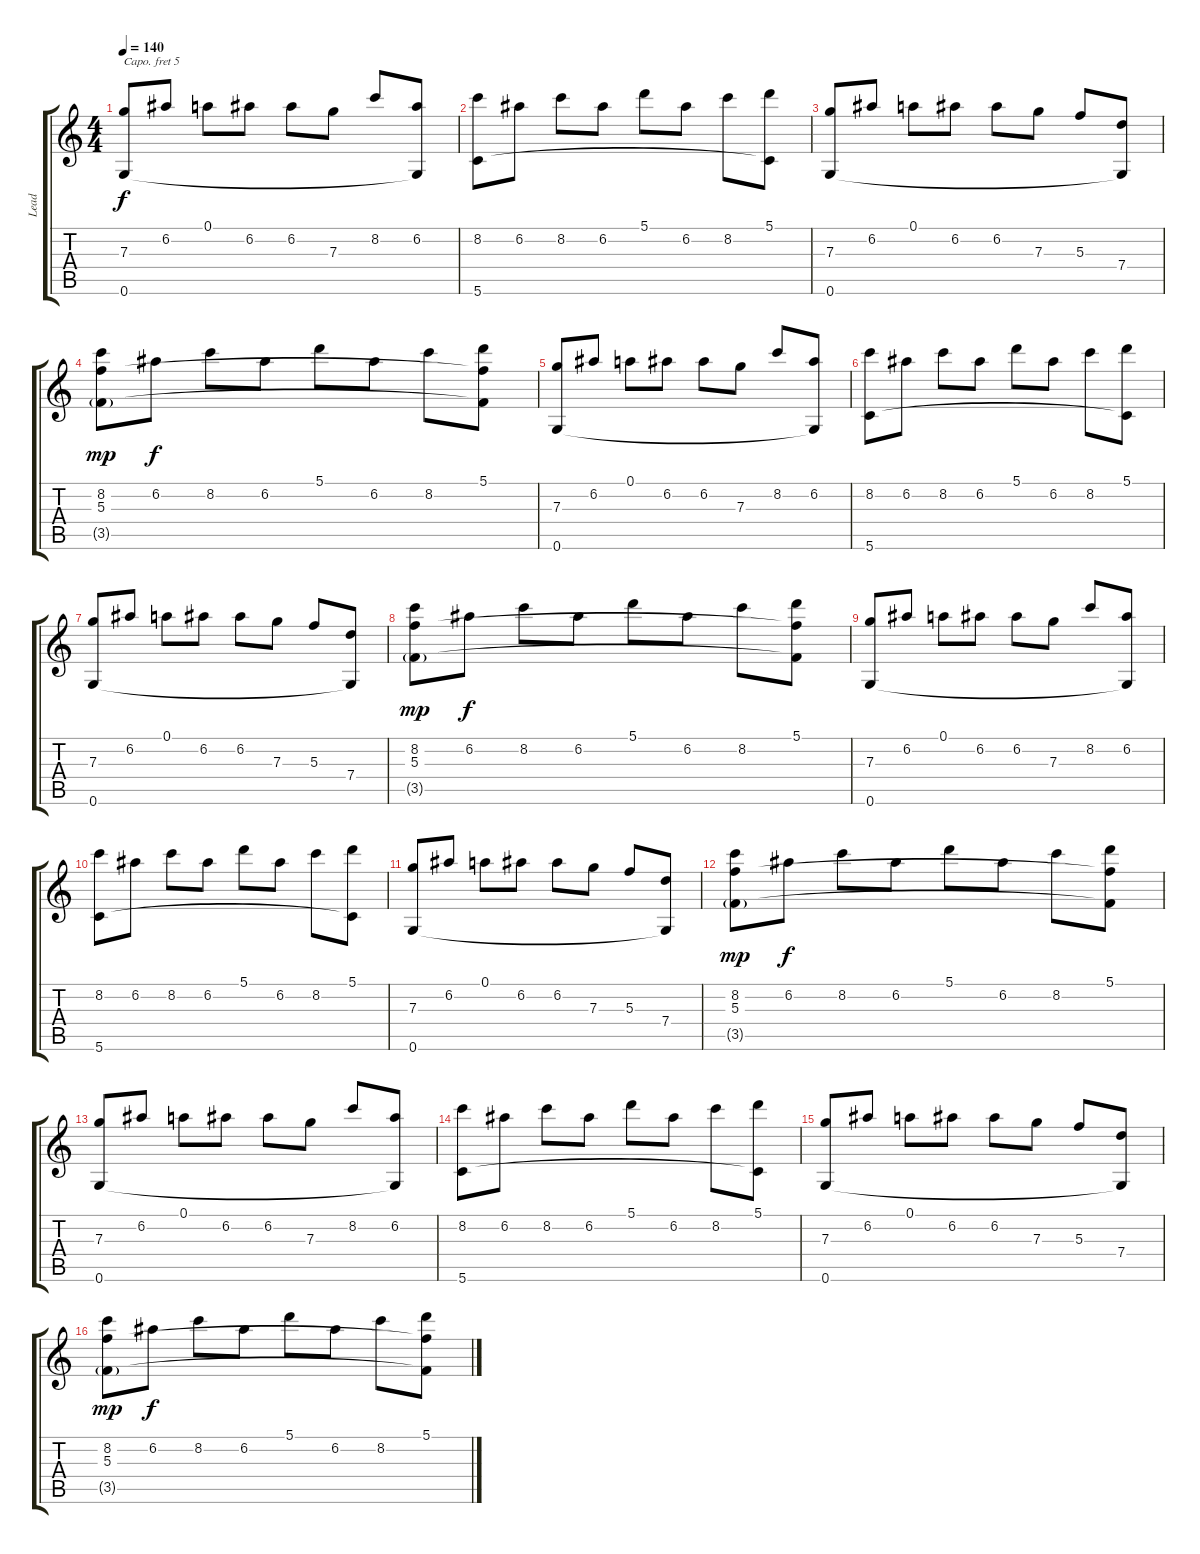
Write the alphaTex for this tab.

\track ("Lead" "Lead") {instrument overdrivenguitar}
\staff {score tabs}
\capo 5
\tuning (E4 B3 G3 D3 A2 D2) {hide}
\ts (4 4)
\tempo 140
\clef g2
\ks c
(7.3 0.6).8{dy f volume 13 instrument acousticguitarnylon} 6.2.8 0.1.8 6.2.8 6.2.8 7.3.8 8.2.8 (6.2 0.6{t}).8 |
(8.2 5.6).8 6.2.8 8.2.8 6.2.8 5.1.8 6.2.8 8.2.8 (5.1 5.6{t}).8 |
(7.3 0.6).8 6.2.8 0.1.8 6.2.8 6.2.8 7.3.8 5.3.8 (7.4 0.6{t}).8 |
(8.2 5.3 3.5{g}).8{dy mp} 6.2.8{dy f} 8.2.8 6.2.8 5.1.8 6.2.8 8.2.8 (5.1 5.3{t} 3.5{t}).8 |
(7.3 0.6).8 6.2.8 0.1.8 6.2.8 6.2.8 7.3.8 8.2.8 (6.2 0.6{t}).8 |
(8.2 5.6).8 6.2.8 8.2.8 6.2.8 5.1.8 6.2.8 8.2.8 (5.1 5.6{t}).8 |
(7.3 0.6).8 6.2.8 0.1.8 6.2.8 6.2.8 7.3.8 5.3.8 (7.4 0.6{t}).8 |
(8.2 5.3 3.5{g}).8{dy mp} 6.2.8{dy f} 8.2.8 6.2.8 5.1.8 6.2.8 8.2.8 (5.1 5.3{t} 3.5{t}).8 |
(7.3 0.6).8 6.2.8 0.1.8 6.2.8 6.2.8 7.3.8 8.2.8 (6.2 0.6{t}).8 |
(8.2 5.6).8 6.2.8 8.2.8 6.2.8 5.1.8 6.2.8 8.2.8 (5.1 5.6{t}).8 |
(7.3 0.6).8 6.2.8 0.1.8 6.2.8 6.2.8 7.3.8 5.3.8 (7.4 0.6{t}).8 |
(8.2 5.3 3.5{g}).8{dy mp} 6.2.8{dy f} 8.2.8 6.2.8 5.1.8 6.2.8 8.2.8 (5.1 5.3{t} 3.5{t}).8 |
(7.3 0.6).8 6.2.8 0.1.8 6.2.8 6.2.8 7.3.8 8.2.8 (6.2 0.6{t}).8 |
(8.2 5.6).8 6.2.8 8.2.8 6.2.8 5.1.8 6.2.8 8.2.8 (5.1 5.6{t}).8 |
(7.3 0.6).8 6.2.8 0.1.8 6.2.8 6.2.8 7.3.8 5.3.8 (7.4 0.6{t}).8 |
(8.2 5.3 3.5{g}).8{dy mp} 6.2.8{dy f} 8.2.8 6.2.8 5.1.8 6.2.8 8.2.8 (5.1 5.3{t} 3.5{t}).8
